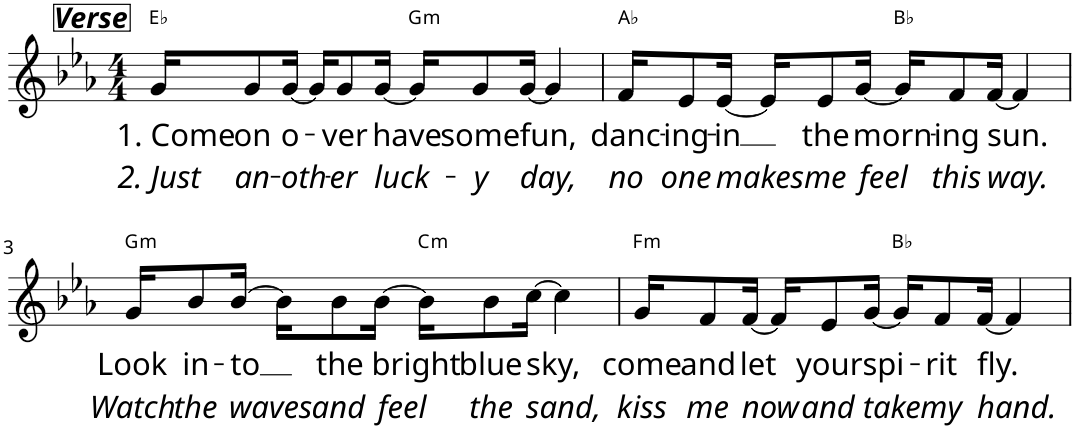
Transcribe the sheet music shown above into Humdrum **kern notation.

**kern	**text	**text	**harte
*part1	*part1	*part1	*part1
*staff1	*staff1	*staff1	*
*I"Piano	*	*	*
*I'Pno	*	*	*
*clefG2	*	*	*
*k[b-e-a-]	*	*	*
*M4/4	*	*	*
=1	=1	=1	=1
!LO:TX:a:Bi:t=Verse	!	!	!
!	!LO:LY:b	!LO:LY:b	!
16g/KL	1. Come	2. Just	Eb:maj
!	!LO:LY:b	!LO:LY:b	!
8g/	on	an-	.
!	!LO:LY:b	!LO:LY:b	!
[16g/Jk	o-	-oth-	.
16g/KL]	.	.	.
!	!LO:LY:b	!LO:LY:b	!
8g/	-ver	-er	.
!	!LO:LY:b	!LO:LY:b	!
[16g/Jk	have	luck-	.
!	!	!	!LO:H:kt=m
16g/KL]	.	.	G:min
!	!LO:LY:b	!LO:LY:b	!
8g/	some	-y	.
!	!LO:LY:b	!LO:LY:b	!
[16g/Jk	fun,	-day,	.
4g/]	.	.	.
=2	=2	=2	=2
!	!LO:LY:b	!LO:LY:b	!
16f/KL	danc-	no	Ab:maj
!	!LO:LY:b	!LO:LY:b	!
8e-/	-ing-	one	.
!	!LO:LY:b	!LO:LY:b	!
[16e-/Jk	-in	makes	.
16e-/KL]	.	.	.
!	!LO:LY:b	!LO:LY:b	!
8e-/	the	me	.
!	!LO:LY:b	!LO:LY:b	!
[16g/Jk	morn-	feel	.
16g/KL]	.	.	Bb:maj
!	!LO:LY:b	!LO:LY:b	!
8f/	-ing	this	.
!	!LO:LY:b	!LO:LY:b	!
[16f/Jk	sun.	way.	.
4f/]	.	.	.
!!LO:LB:g=z
=3	=3	=3	=3
!	!LO:LY:b	!LO:LY:b	!LO:H:kt=m
16g/KL	Look	Watch	G:min
!	!LO:LY:b	!LO:LY:b	!
8b-/	in-	the	.
!	!LO:LY:b	!LO:LY:b	!
[16b-/Jk	-to	waves	.
16b-\KL]	.	.	.
!	!LO:LY:b	!LO:LY:b	!
8b-\	the	and	.
!	!LO:LY:b	!LO:LY:b	!
[16b-\Jk	bright	feel	.
!	!	!	!LO:H:kt=m
16b-\KL]	.	.	C:min
!	!LO:LY:b	!LO:LY:b	!
8b-\	blue	the	.
!	!LO:LY:b	!LO:LY:b	!
[16cc\Jk	sky,	-sand,	.
4cc\]	.	.	.
=4	=4	=4	=4
!	!LO:LY:b	!LO:LY:b	!LO:H:kt=m
16g/KL	come	kiss	F:min
!	!LO:LY:b	!LO:LY:b	!
8f/	and	me	.
!	!LO:LY:b	!LO:LY:b	!
[16f/Jk	let	now	.
16f/KL]	.	.	.
!	!LO:LY:b	!LO:LY:b	!
8e-/	your	and	.
!	!LO:LY:b	!LO:LY:b	!
[16g/Jk	spi-	take	.
16g/KL]	.	.	Bb:maj
!	!LO:LY:b	!LO:LY:b	!
8f/	-rit	my	.
!	!LO:LY:b	!LO:LY:b	!
[16f/Jk	fly.	hand.	.
4f/]	.	.	.
=	=	=	=
*-	*-	*-	*-
